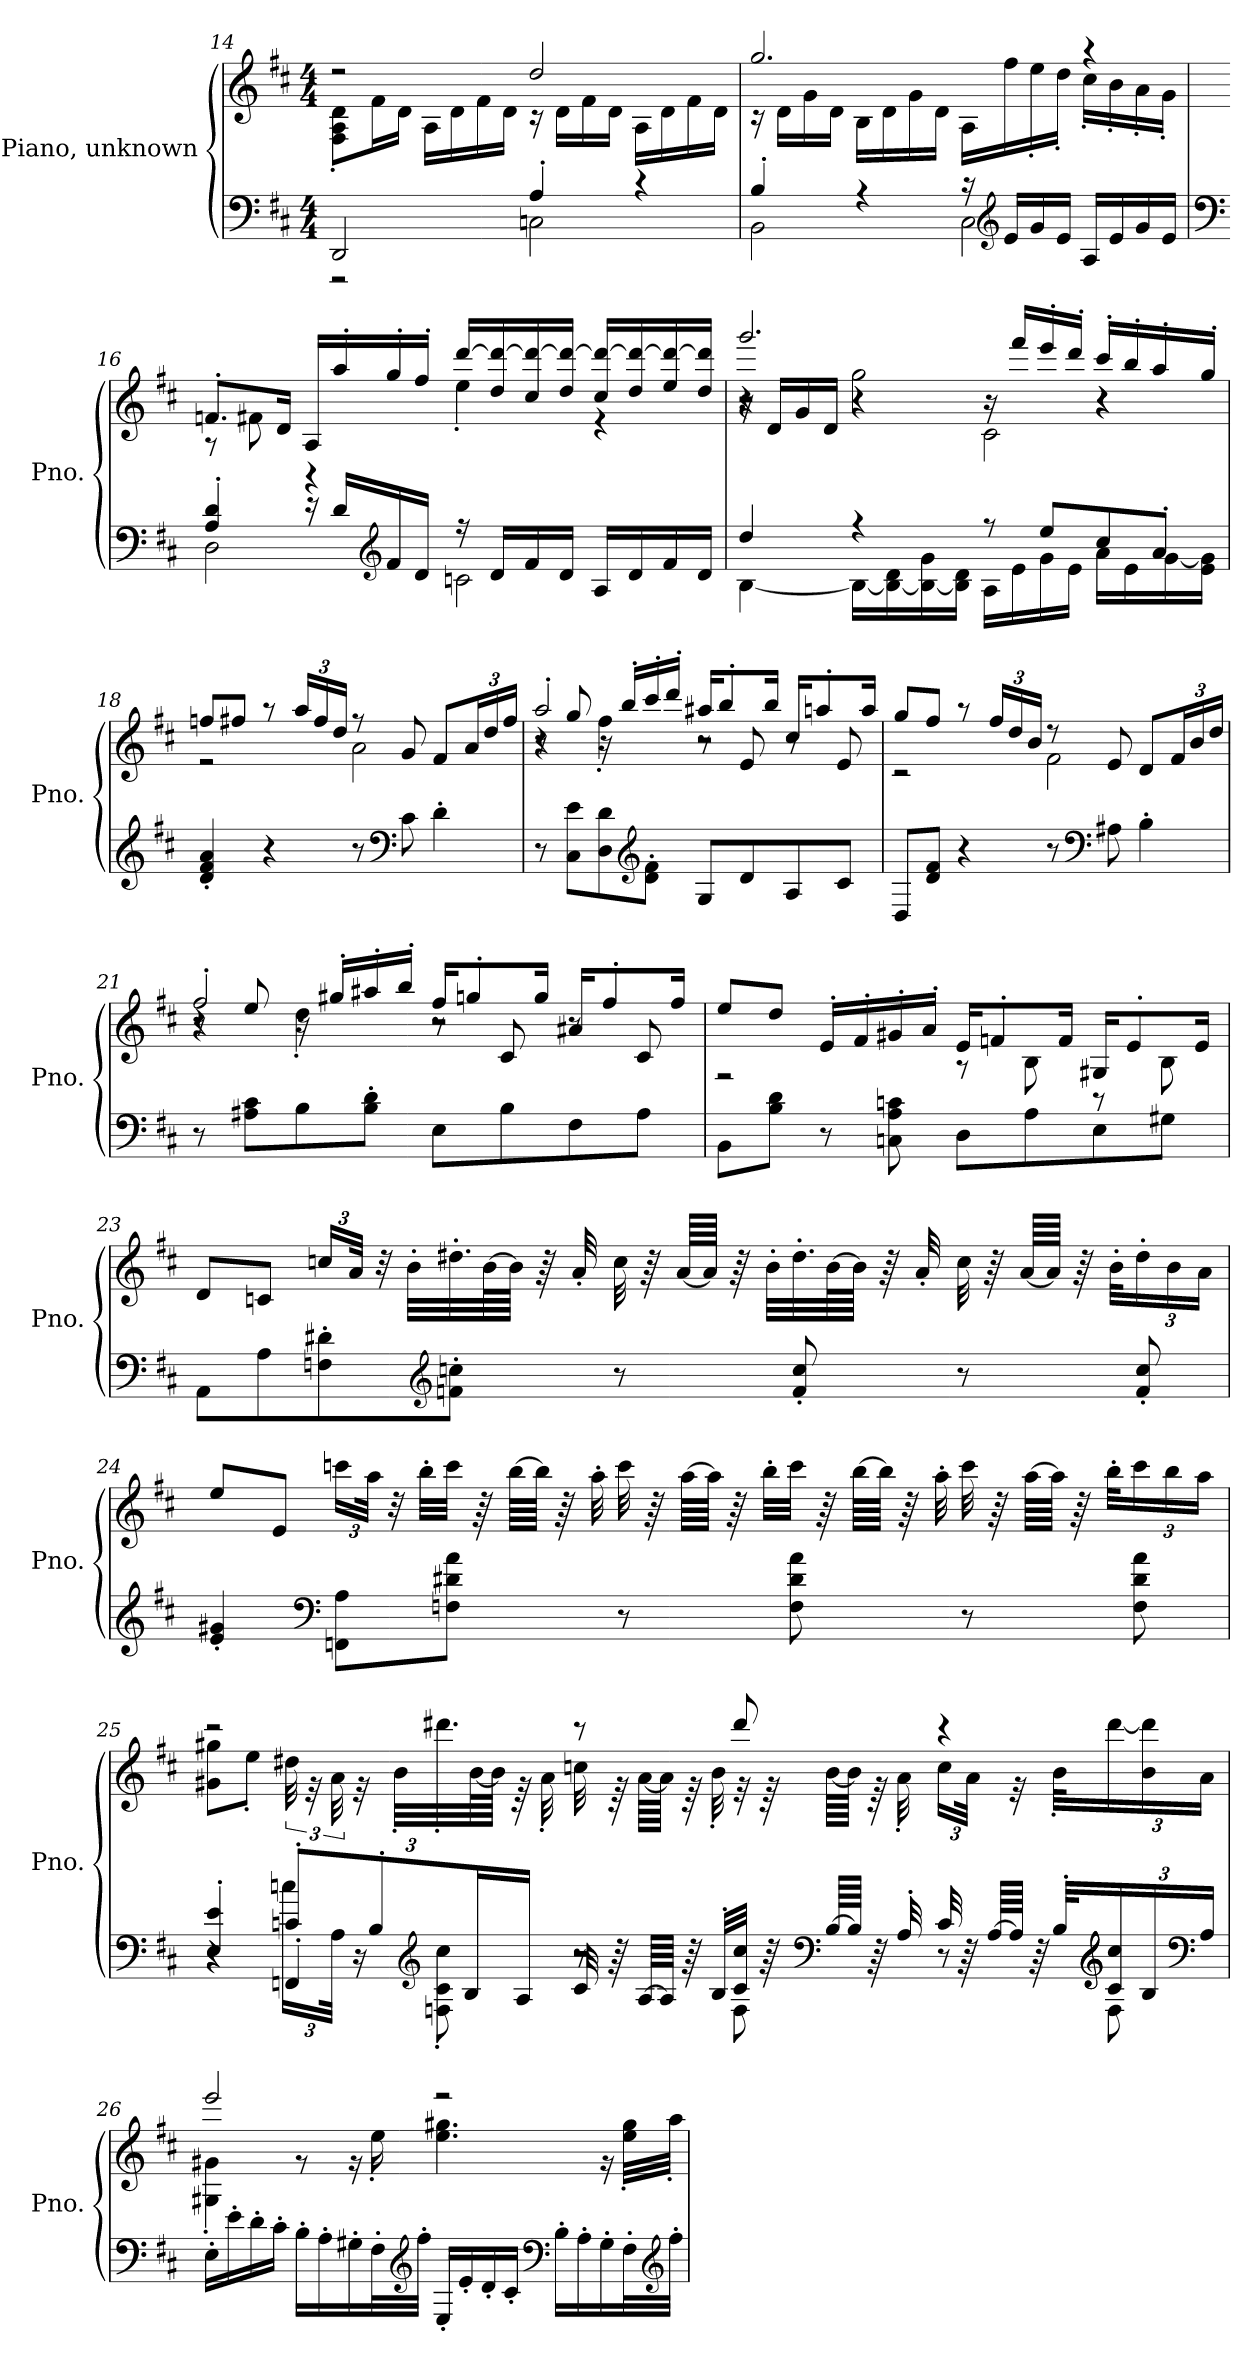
**kern	**kern
*part1	*part1
*staff2	*staff1
*I"Piano, unknown	*
*I'Pno.	*
*clefF4	*clefG2
*k[f#c#]	*k[f#c#]
*M4/4	*M4/4
=14	=14
*^	*^
2DD/	2r	2r	8F#\' 8A\' 8d\'L
.	.	.	16f#\L
.	.	.	16d\JJ
.	.	.	16A\LL
.	.	.	16d\
.	.	.	16f#\
.	.	.	16d\JJ
4A'/	2Cn\	2dd/	16r
.	.	.	16d\LL
.	.	.	16f#\
.	.	.	16d\JJ
4r	.	.	16A\LL
.	.	.	16d\
.	.	.	16f#\
.	.	.	16d\JJ
!!LO:LB:g=z	!!
=15	=15	=15	=15
4B'/	2BB\	2.gg/	16r
.	.	.	16d\LL
.	.	.	16g\
.	.	.	16d\JJ
4r	.	.	16B\LL
.	.	.	16d\
.	.	.	16g\
.	.	.	16d\JJ
16r	2C#\	.	16A\LL
*clefG2	*	*	*
16e/LL	.	.	16ff#\
16g/	.	.	16ee'\
16e/JJ	.	.	16dd'\JJ
16A/LL	.	4r	16cc#'\LL
16e/	.	.	16b'\
16g/	.	.	16a'\
16e/JJ	.	.	16g'\JJ
=16	=16	=16	=16
*clefF4	*	*	*
4A/' 4d/'	2D\	8.fn'/L	8r
.	.	.	8f#X\
.	.	16d/Jk	.
16r	.	16A/LL	4r
16d/LL	.	16aa'/	.
*clefG2	*	*	*
16f#/	.	16gg'/	.
16d/JJ	.	16ff#'/JJ	.
16r	2cn\	[16ddd/LL	4ee'\
16d/LL	.	16dd/ 16ddd/_	.
16f#/	.	16cc#/ 16ddd/_	.
16d/JJ	.	16dd/ 16ddd/_JJ	.
16A/LL	.	16cc#/ 16ddd/_LL	4r
16d/	.	16dd/ 16ddd/_	.
16f#/	.	16ee/ 16ddd/_	.
16d/JJ	.	16dd/ 16ddd/]JJ	.
!!LO:PB:g=z
=17	=17	=17	=17
*	*	*^	*^
4dd/	[4B\	2.ggg/	4r	16r	2r
.	.	.	.	16d/LL	.
.	.	.	.	16g/	.
.	.	.	.	16d/JJ	.
4r	16B\LL_	.	2gg\	4r	.
.	16B\_ 16d\	.	.	.	.
.	16B\_ 16g\	.	.	.	.
.	16B\] 16d\JJ	.	.	.	.
8r	16A\LL	.	.	16r	2c#\
.	16e\	.	.	16fff#/LL	.
8ee/L	16g\	.	.	16eee'/	.
.	16e\JJ	.	.	16ddd'/JJ	.
8cc#/	16a\LL	4r	4r	16ccc#'/LL	.
.	16e\	.	.	16bb'/	.
8a'/J	[16g\	.	.	16aa'/	.
.	16e\ 16g\]JJ	.	.	16gg'/JJ	.
*v	*v	*	*	*	*
*	*	*v	*v	*v
=18	=18	=18
4d/' 4f#/' 4a/'	8ffn/L	2r
.	8ff#X/J	.
4r	8r	.
*	*Xbrackettup	*
.	24aa/LL	.
.	24ff#/	.
.	24dd/JJ	.
8r	8r	2a\
*clefF4	*	*
8c#\	8g/	.
4d'\	8f#/L	.
.	24a/L	.
.	24dd/	.
.	24ff#/JJ	.
!!LO:LB:g=z
=19	=19	=19
*	*	*^
8r	8r	4r	2aa'/
8C#\ 8e\L	8gg/	.	.
8D\ 8d\	16r	4ff#'\	.
.	16bb'/LL	.	.
*clefG2	*	*	*
8d\' 8f#\'J	16ccc#'/	.	.
.	16ddd'/JJ	.	.
8G/L	16aa#X/KL	2r	8r
.	8bb'/	.	.
8d/	.	.	8e/
.	16bb/Jk	.	.
8A/	16cc#/KL	.	8r
.	8aan'/	.	.
8c#/J	.	.	8e/
.	16aa/Jk	.	.
*	*	*v	*v
=20	=20	=20
8D/L	8gg/L	2r
8d/ 8f#/J	8ff#/J	.
4r	8r	.
.	24ff#/LL	.
.	24dd/	.
.	24b/JJ	.
8r	8r	2f#\
*clefF4	*	*
8A#X\	8e/	.
4B'\	8d/L	.
.	24f#/L	.
.	24b/	.
.	24dd/JJ	.
!!LO:LB:g=z
=21	=21	=21
*	*	*^
8r	8r	4r	2ff#'/
8A#X\ 8c#\L	8ee/	.	.
8B\	16r	4dd'\	.
.	16gg#X'/LL	.	.
8B\' 8d\'J	16aa#X'/	.	.
.	16bb'/JJ	.	.
8E\L	16ff#/KL	2r	8r
.	8ggn'/	.	.
8B\	.	.	8c#/
.	16gg/Jk	.	.
8F#\	16a#X/KL	.	8r
.	8ff#'/	.	.
8A#\J	.	.	8c#/
.	16ff#/Jk	.	.
*	*	*v	*v
=22	=22	=22
8BB\L	8ee/L	2r
8B\ 8d\J	8dd/J	.
8r	16e'/LL	.
.	16f#'/	.
8Cn\ 8A\ 8cn\	16g#X'/	.
.	16a'/JJ	.
8D\L	16e/KL	8r
.	8fn'/	.
8A\	.	8B\
.	16f/Jk	.
8E\	16G#X/KL	8r
.	8e'/	.
8G#X\J	.	8B\
.	16e/Jk	.
*	*v	*v
!!LO:LB:g=z
=23	=23
8AA\L	8d/L
8A\	8cn/J
8Fn\' 8d#X\'	24ccn/LL
.	48a/JJk
.	32r
.	32b'\LLL
*clefG2	*
8fn\' 8ccn\'J	32.dd#X'\
.	[64b\L
.	64b\JJJJ]
.	64r
.	32a'/
8r	32cc\
.	64r
.	[64a/LLLL
.	64a/JJJJ]
.	64r
.	32b'\LLL
8f/' 8cc/'	32.dd#'\
.	[64b\L
.	64b\JJJJ]
.	64r
.	32a'/
8r	32cc\
.	64r
.	[64a/LLLL
.	64a/JJJJ]
.	64r
.	32b'\KLL
8f/' 8cc/'	24dd#'\
.	24b\
.	24a\JJ
!!LO:LB:g=z
=24	=24
4e/' 4g#X/'	8ee/L
.	8e/J
*clefF4	*
8FFn\ 8A\L	24cccn\LL
.	48aa\JJk
.	32r
.	32bb'\LLL
8Fn\ 8d#X\ 8a\J	32ccc\JJJ
.	64r
.	[64bb\LLLL
.	64bb\JJJJ]
.	64r
.	32aa'\
8r	32ccc\
.	64r
.	[64aa\LLLL
.	64aa\JJJJ]
.	64r
.	32bb'\LLL
8F\ 8d#\ 8a\	32ccc\JJJ
.	64r
.	[64bb\LLLL
.	64bb\JJJJ]
.	64r
.	32aa'\
8r	32ccc\
.	64r
.	[64aa\LLLL
.	64aa\JJJJ]
.	64r
.	32bb'\KLL
8F\ 8d#\ 8a\	24ccc\
.	24bb\
.	24aa\JJ
!!LO:LB:g=z
=25	=25
*^	*^
*	*^	*	*
4E/' 4e/'	4r	4r	2r	8g#X\ 8gg#X\L
.	.	.	.	8ee'\J
*Xbrackettup	*	*	*	*brackettup
12cn'/L	24ccn\LL	4FFn'/	.	48dd#X\
.	.	.	.	48r
.	48A\JJk	.	.	48a\
.	16r	.	.	32r
12B'/	.	.	.	.
.	.	.	.	32b'\LLL
*clefG2	*	*	*	*
.	8Fn\' 8c\' 8cc\'	.	.	32.ddd#X'\
24B/L	.	.	.	.
.	.	.	.	[64b\L
.	.	.	.	64b\JJJJ]
.	.	.	.	64r
24A/JJ	.	.	.	.
.	.	.	.	32a'\
32c/	8r	2r	8r	32ccn\
64r	.	.	.	64r
[64A/LLLL	.	.	.	[64a\LLLL
64A/JJJJ]	.	.	.	64a\JJJJ]
64r	.	.	.	64r
32B'/LLL	.	.	.	32b'\
32c/ 32cc/JJJ	8F\	.	8ddd#/	32r
64r	.	.	.	64r
*clefF4	*	*	*	*
[64B/LLLL	.	.	.	[64b\LLLL
64B/JJJJ]	.	.	.	64b\JJJJ]
64r	.	.	.	64r
32A'/	.	.	.	32a'\
*	*	*	*	*Xbrackettup
32c/	8r	.	4r	24cc\LL
64r	.	.	.	.
.	.	.	.	48a\JJk
[64A/LLLL	.	.	.	.
64A/JJJJ]	.	.	.	32r
64r	.	.	.	.
32B'/KLL	.	.	.	32b'\KLL
*clefG2	*	*	*	*
24c/ 24cc/	8F\	.	.	[24ddd#\
24B/	.	.	.	24b\ 24ddd#\]
*clefF4	*	*	*	*
24A/JJ	.	.	.	24a\JJ
*v	*v	*v	*	*
!!LO:PB:g=z	!!
=26	=26	=26
16E'\LL	2eee/	4G#X\' 4g#X\'
16e'\	.	.
16d'\	.	.
16c#'\JJ	.	.
16B'\LL	.	8r
16A'\	.	.
16G#X'\	.	16r
32F#'\L	.	16ee'\
*clefG2	*	*
32ff#'\JJJ	.	.
16E'/LL	2r	4.ee\ 4.gg#X\
16e'/	.	.
16d'/	.	.
16c#'/JJ	.	.
*clefF4	*	*
16B'\LL	.	.
16A'\	.	.
16G#'\	.	16r
32F#'\L	.	32ee\' 32gg#\'LLL
*clefG2	*	*
32ff#'\JJJ	.	32aa'\JJJ
*	*v	*v
=	=
*-	*-
